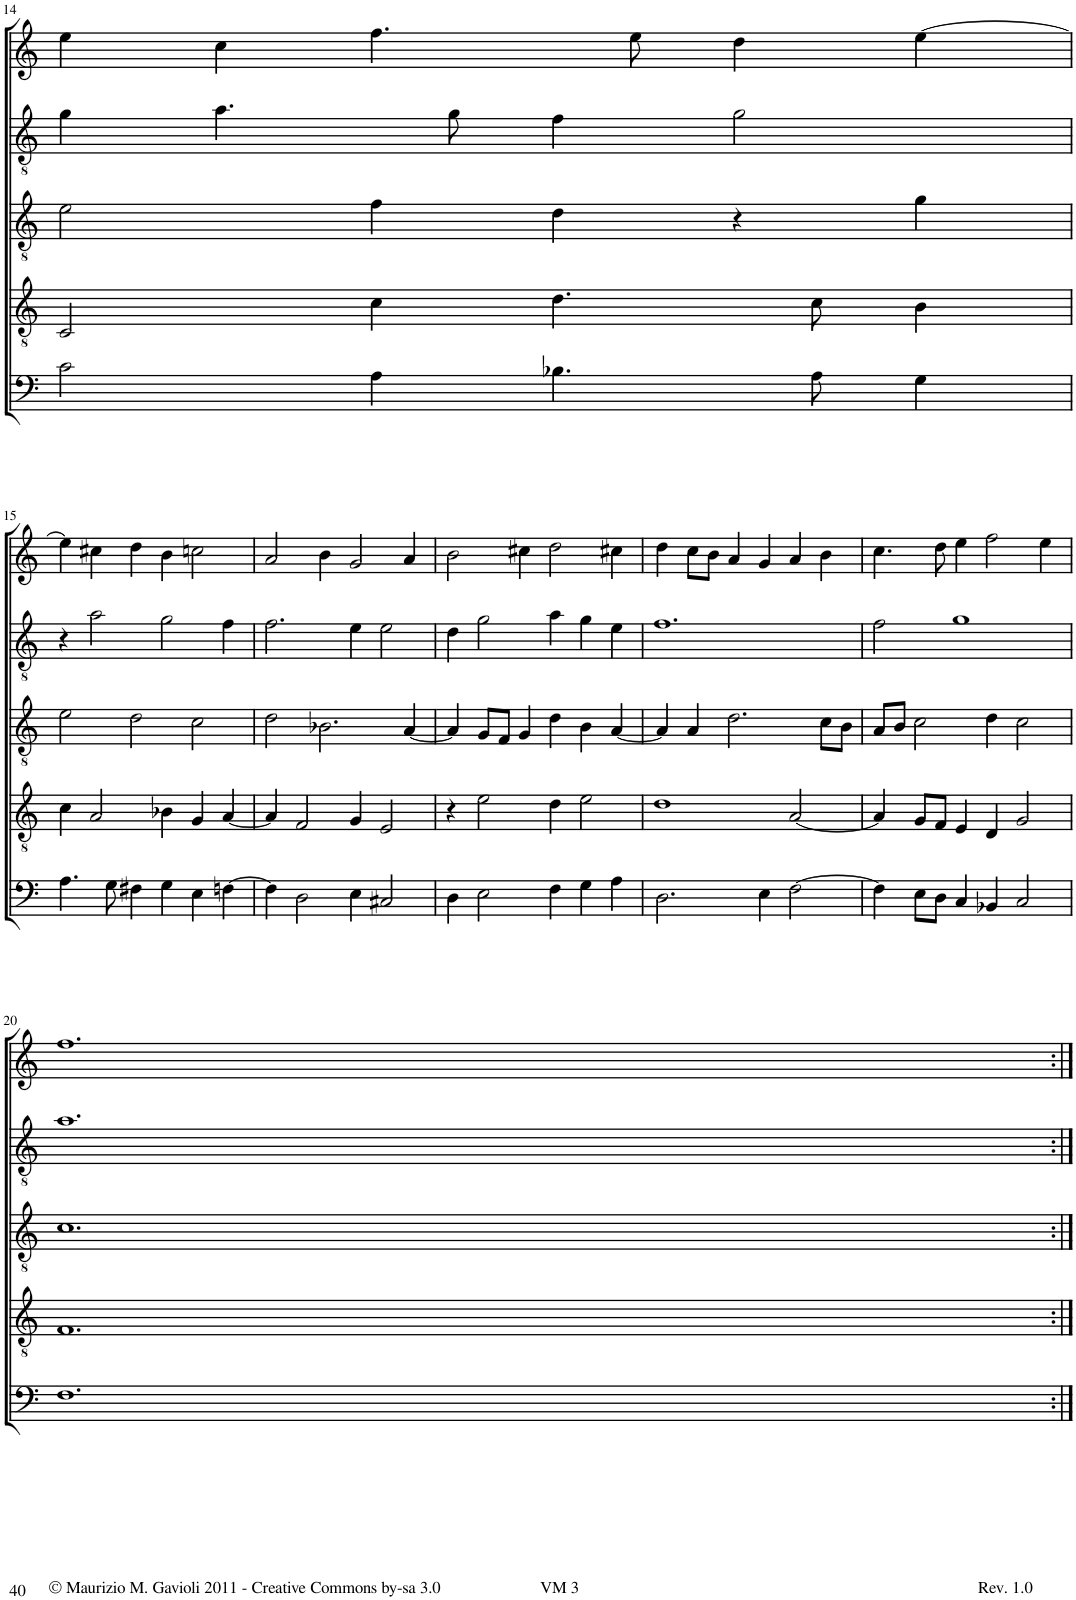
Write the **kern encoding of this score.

**kern	**kern	**kern	**kern	**kern
*part5	*part4	*part3	*part2	*part1
*staff5	*staff4	*staff3	*staff2	*staff1
*I"Trombone	*I"Trombone	*I"Trombone	*I"C Trumpet	*I"C Trumpet
*I'Trb	*I'Trb	*I'Trb	*I'Tpt	*I'Tpt
!!LO:PB:g=z
*clefF4	*clefGv2	*clefGv2	*clefGv2	*clefG2
*k[]	*k[]	*k[]	*k[]	*k[]
*M3/2	*M3/2	*M3/2	*M3/2	*M3/2
=14	=14	=14	=14	=14
2c\	2C/	2e\	4g\	4ee\
.	.	.	4.a\	4cc\
4A\	4c\	4f\	.	4.ff\
.	.	.	8g\	.
4.B-X\	4.d\	4d\	4f\	.
.	.	.	.	8ee\
.	.	4r	2g\	4dd\
8A\	8c\	.	.	.
4G\	4B\	4g\	.	[4ee\
!!LO:LB:g=z
=15	=15	=15	=15	=15
4.A\	4c\	2e\	4r	4ee\]
.	2A/	.	2a\	4cc#X\
8G\	.	.	.	.
4F#X\	.	2d\	.	4dd\
4G\	4B-X\	.	2g\	4b\
4E\	4G/	2c\	.	2ccn\
[4Fn\	[4A/	.	4f\	.
=16	=16	=16	=16	=16
4F\]	4A/]	2d\	2.f\	2a/
2D\	2F/	.	.	.
.	.	2.B-X\	.	4b\
4E\	4G/	.	4e\	2g/
2C#X/	2E/	.	2e\	.
.	.	[4A/	.	4a/
=17	=17	=17	=17	=17
4D\	4r	4A/]	4d\	2b\
2E\	2e\	8G/L	2g\	.
.	.	8F/J	.	.
.	.	4G/	.	4cc#X\
4F\	4d\	4d\	4a\	2dd\
4G\	2e\	4B\	4g\	.
4A\	.	[4A/	4e\	4cc#X\
=18	=18	=18	=18	=18
2.D\	1d	4A/]	1.f	4dd\
.	.	4A/	.	8cc\L
.	.	.	.	8b\J
.	.	2.d\	.	4a/
4E\	.	.	.	4g/
[2F\	[2A/	.	.	4a/
.	.	8c\L	.	4b\
.	.	8B\J	.	.
=19	=19	=19	=19	=19
4F\]	4A/]	8A/L	2f\	4.cc\
.	.	8B/J	.	.
8E\L	8G/L	2c\	.	.
8D\J	8F/J	.	.	8dd\
4C/	4E/	.	1g	4ee\
4BB-X/	4D/	4d\	.	2ff\
2C/	2G/	2c\	.	.
.	.	.	.	4ee\
!!LO:LB:g=z
=20	=20	=20	=20	=20
1.F	1.F	1.c	1.a	1.ff
=:|!	=:|!	=:|!	=:|!	=:|!
*-	*-	*-	*-	*-
